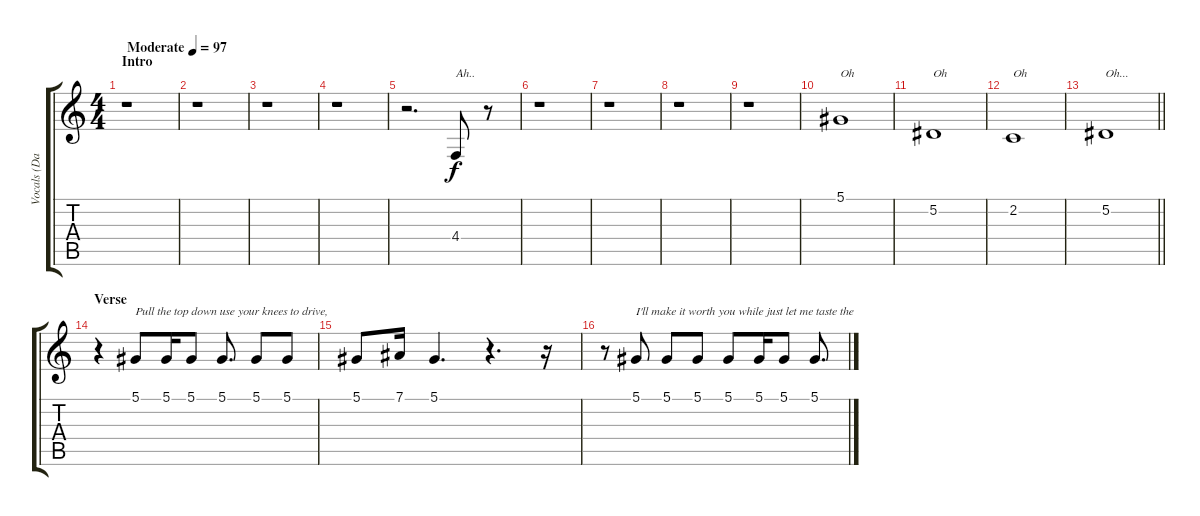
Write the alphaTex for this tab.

\track ("Vocals (Davey)" "Vocals (Da") {instrument flute}
\staff {score tabs}
\tuning (Eb4 Bb3 Gb3 Db3 Ab2 Eb2) {hide}
\ts (4 4)
\section ("" "Intro")
\tempo (97 "Moderate")
\clef g2
\ks c
r.1{dy f instrument flute} |
r.1 |
r.1 |
r.1 |
r.2{d} 4.4.8{txt "Ah.."} r.8 |
r.1 |
r.1 |
r.1 |
r.1 |
5.1.1{txt "Oh" volume 16} |
5.2.1{txt "Oh"} |
2.2.1{txt "Oh"} |
\barLineRight lightlight
5.2.1{txt "Oh..."} |
\section ("" "Verse")
r.4 5.1.8{txt "Pull the top down use your knees to drive,"} 5.1.16 5.1.8 5.1.8{d} 5.1.8 5.1.8 |
5.1.8 7.1.16 5.1.4{d} r.4{d} r.16 |
r.8 5.1.8{txt "I'll make it worth you while just let me taste the"} 5.1.8 5.1.8 5.1.8 5.1.16 5.1.8 5.1.8{d}
